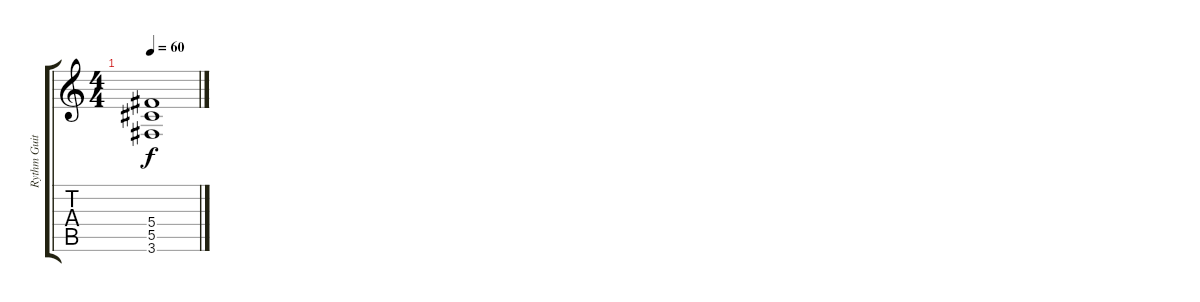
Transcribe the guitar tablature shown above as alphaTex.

\track ("Rythm Guitar 2" "Rythm Guit") {instrument distortionguitar}
\staff {score tabs}
\tuning (Eb4 Bb3 Gb3 Db3 Ab2 Eb2) {hide}
\ts (4 4)
\tempo 60
\clef g2
\ks c
(5.4{t} 5.5{t} 3.6{t}).1{dy f}
